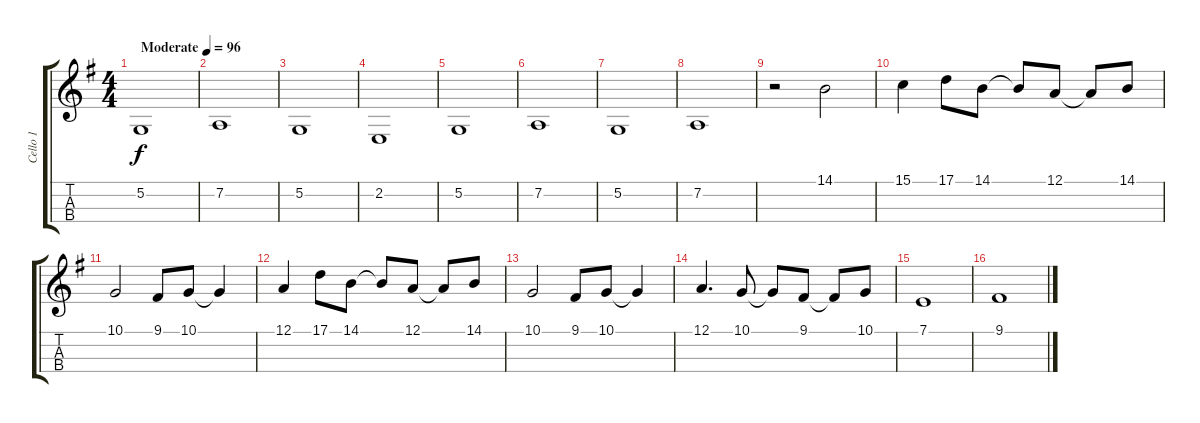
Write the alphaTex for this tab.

\track ("Cello 1" "Cello 1") {instrument cello}
\staff {score tabs}
\tuning (A3 D3 G2 C2) {hide}
\ts (4 4)
\tempo (96 "Moderate")
\clef g2
\ks g
5.2.1{dy f instrument cello} |
7.2.1 |
5.2.1 |
2.2.1 |
5.2.1 |
7.2.1 |
5.2.1 |
7.2.1 |
r.2 14.1.2 |
15.1.4 17.1.8 14.1.8 14.1{t}.8 12.1.8 12.1{t}.8 14.1.8 |
10.1.2 9.1.8 10.1.8 10.1{t}.4 |
12.1.4 17.1.8 14.1.8 14.1{t}.8 12.1.8 12.1{t}.8 14.1.8 |
10.1.2 9.1.8 10.1.8 10.1{t}.4 |
12.1.4{d} 10.1.8 10.1{t}.8 9.1.8 9.1{t}.8 10.1.8 |
7.1.1 |
9.1.1
